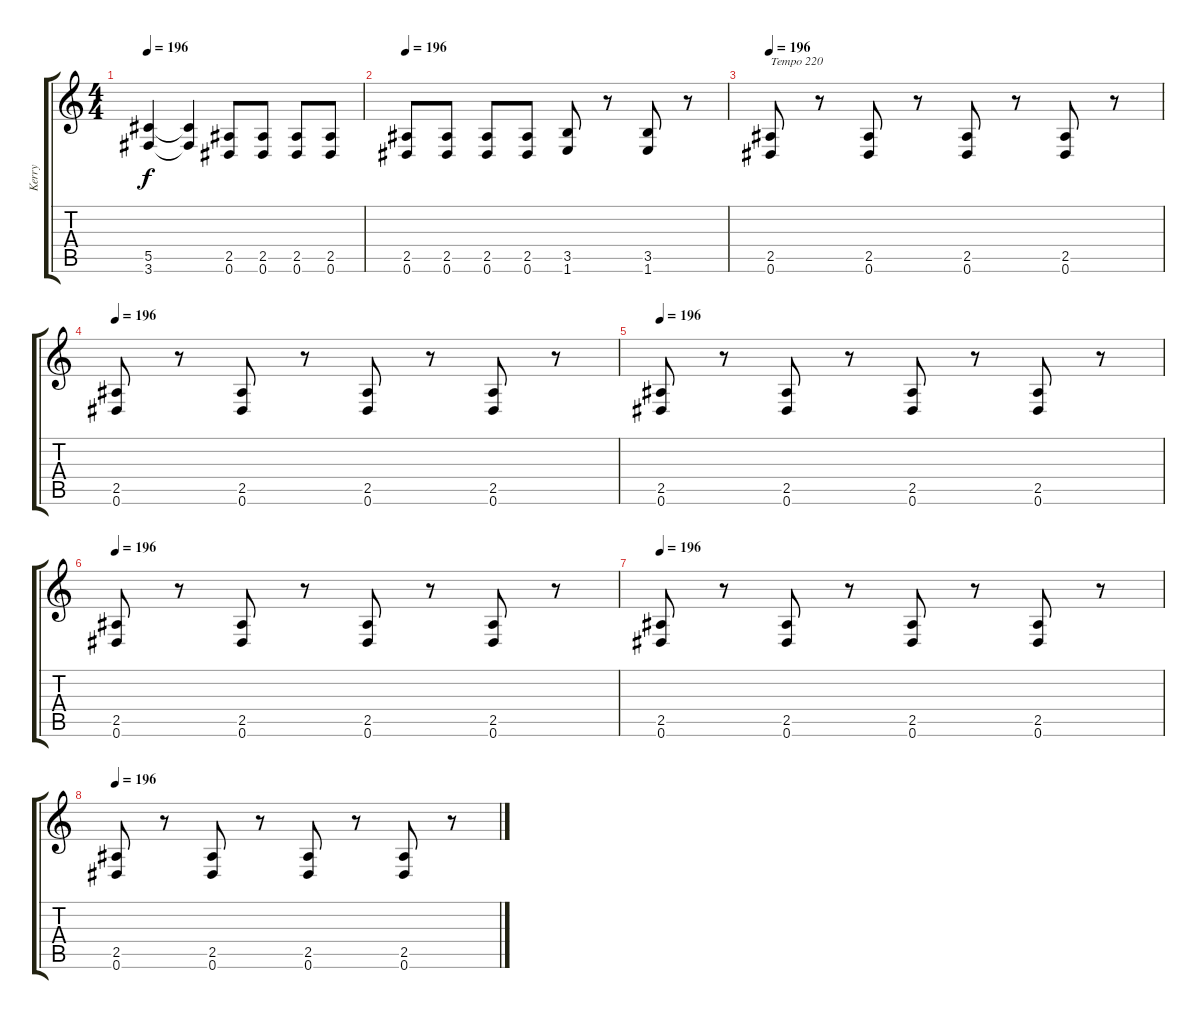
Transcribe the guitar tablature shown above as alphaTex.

\track ("Kerry" "Kerry") {instrument distortionguitar}
\staff {score tabs}
\tuning (Eb4 Bb3 Gb3 Db3 Ab2 Eb2) {hide}
\ts (4 4)
\tempo 196
\clef g2
\ks c
(5.5 3.6).4{dy f} (5.5{t} 3.6{t}).4 (2.5 0.6).8 (2.5 0.6).8 (2.5 0.6).8 (2.5 0.6).8 |
\tempo 196
(2.5 0.6).8 (2.5 0.6).8 (2.5 0.6).8 (2.5 0.6).8 (3.5 1.6).8 r.8 (3.5 1.6).8 r.8 |
\tempo 220
\tempo 196
(2.5 0.6).8{txt "Tempo 220"} r.8 (2.5 0.6).8 r.8 (2.5 0.6).8 r.8 (2.5 0.6).8 r.8 |
\tempo 196
(2.5 0.6).8 r.8 (2.5 0.6).8 r.8 (2.5 0.6).8 r.8 (2.5 0.6).8 r.8 |
\tempo 196
(2.5 0.6).8 r.8 (2.5 0.6).8 r.8 (2.5 0.6).8 r.8 (2.5 0.6).8 r.8 |
\tempo 196
(2.5 0.6).8 r.8 (2.5 0.6).8 r.8 (2.5 0.6).8 r.8 (2.5 0.6).8 r.8 |
\tempo 196
(2.5 0.6).8 r.8 (2.5 0.6).8 r.8 (2.5 0.6).8 r.8 (2.5 0.6).8 r.8 |
\tempo 196
(2.5 0.6).8 r.8 (2.5 0.6).8 r.8 (2.5 0.6).8 r.8 (2.5 0.6).8 r.8
